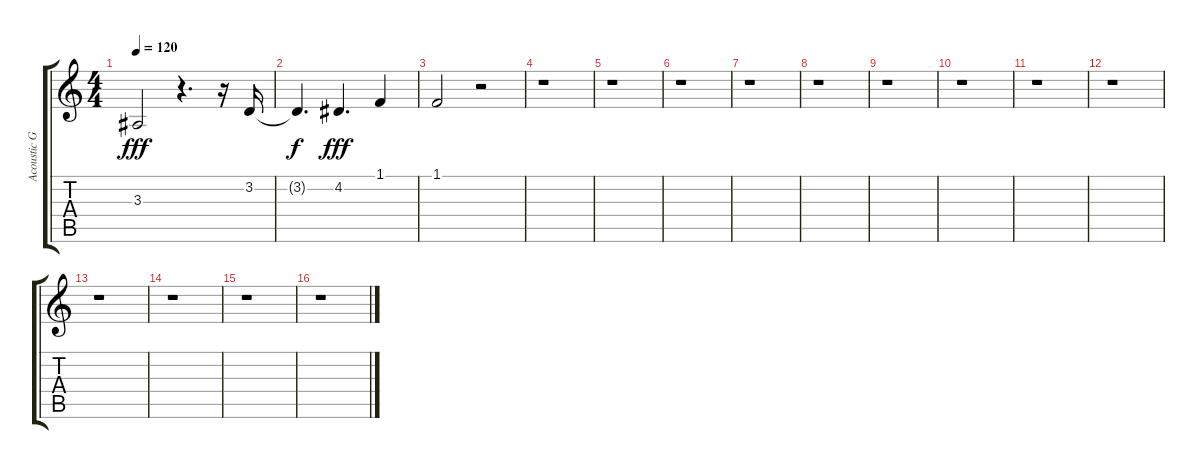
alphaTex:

\track ("Acoustic Grand Piano" "Acoustic G") {instrument acousticgrandpiano}
\staff {score tabs}
\tuning (E4 B3 G3 D3 A2 E2) {hide}
\ts (4 4)
\tempo 120
\clef g2
\ks c
3.3.2{dy fff} r.4{d} r.16 3.2.16 |
3.2{t}.4{d dy f} 4.2.4{d dy fff} 1.1.4 |
1.1.2 r.2 |
r.1 |
r.1 |
r.1 |
r.1 |
r.1 |
r.1 |
r.1 |
r.1 |
r.1 |
r.1 |
r.1 |
r.1 |
r.1
